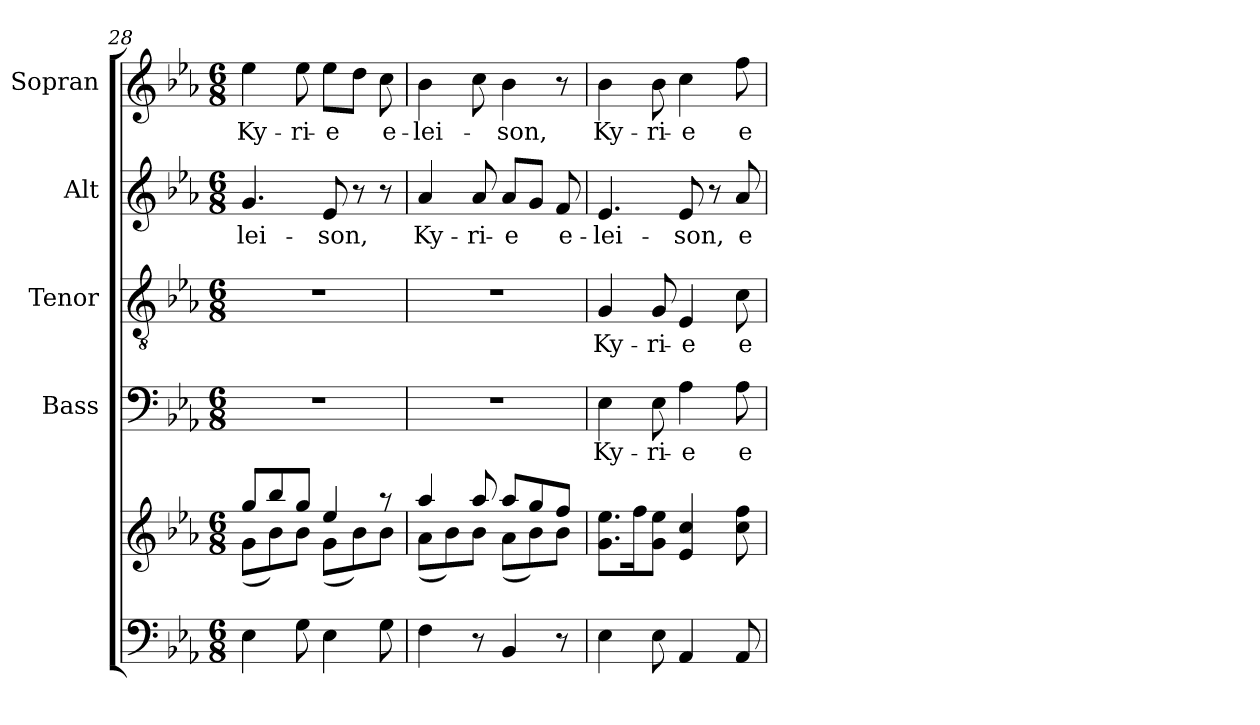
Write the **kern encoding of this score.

**kern	**kern	**kern	**text	**kern	**text	**kern	**text	**kern	**text
*part5	*part5	*part4	*part4	*part3	*part3	*part2	*part2	*part1	*part1
*staff6	*staff5	*staff4	*staff4	*staff3	*staff3	*staff2	*staff2	*staff1	*staff1
*	*	*I"Bass	*	*I"Tenor	*	*I"Alt	*	*I"Sopran	*
*	*	*I'B.	*	*I'T.	*	*I'A.	*	*I'S.	*
*clefF4	*clefG2	*clefF4	*	*clefGv2	*	*clefG2	*	*clefG2	*
*k[b-e-a-]	*k[b-e-a-]	*k[b-e-a-]	*	*k[b-e-a-]	*	*k[b-e-a-]	*	*k[b-e-a-]	*
*E-:	*E-:	*E-:	*	*E-:	*	*E-:	*	*E-:	*
*M6/8	*M6/8	*M6/8	*	*M6/8	*	*M6/8	*	*M6/8	*
=28	=28	=28	=28	=28	=28	=28	=28	=28	=28
*	*^	*	*	*	*	*	*	*	*
!	!	!	!	!	!	!	!	!LO:LY:b	!	!LO:LY:b
4E-\	8gg/L	(<8g\L	2.r	.	2.r	.	4.g/	-lei-	4ee-\	Ky-
.	8bb-/	8b-\)	.	.	.	.	.	.	.	.
!	!	!	!	!	!	!	!	!	!	!LO:LY:b
8G\	8gg/J	8b-\J	.	.	.	.	.	.	8ee-\	-ri-
!	!	!	!	!	!	!	!	!LO:LY:b	!	!LO:LY:b
4E-\	4ee-/	(<8g\L	.	.	.	.	8e-/	-son,	8ee-\L	-e
.	.	8b-\)	.	.	.	.	8r	.	8dd\J	.
!	!	!	!	!	!	!	!	!	!	!LO:LY:b
8G\	8rgg	8b-\J	.	.	.	.	8r	.	8cc\	e-
=29	=29	=29	=29	=29	=29	=29	=29	=29	=29	=29
!	!	!	!	!	!	!	!	!LO:LY:b	!	!LO:LY:b
4F\	4aa-/	(<8a-\L	2.r	.	2.r	.	4a-/	Ky-	4b-\	-lei-
.	.	8b-\)	.	.	.	.	.	.	.	.
!	!	!	!	!	!	!	!	!LO:LY:b	!	!
8r	8aa-/	8b-\J	.	.	.	.	8a-/	-ri-	8cc\	.
!	!	!	!	!	!	!	!	!LO:LY:b	!	!LO:LY:b
4BB-/	8aa-/L	(<8a-\L	.	.	.	.	8a-/L	-e	4b-\	-son,
.	8gg/	8b-\)	.	.	.	.	8g/J	.	.	.
!	!	!	!	!	!	!	!	!LO:LY:b	!	!
8r	8ff/J	8b-\J	.	.	.	.	8f/	e-	8r	.
=30	=30	=30	=30	=30	=30	=30	=30	=30	=30	=30
!	!	!	!	!LO:LY:b	!	!LO:LY:b	!	!LO:LY:b	!	!LO:LY:b
*	*v	*v	*	*	*	*	*	*	*	*
4E-\	8.g\ 8.ee-\L	4E-\	Ky-	4G/	Ky-	4.e-/	-lei-	4b-\	Ky-
.	16ff\k	.	.	.	.	.	.	.	.
!	!	!	!LO:LY:b	!	!LO:LY:b	!	!	!	!LO:LY:b
8E-\	8g\ 8ee-\J	8E-\	-ri-	8G/	-ri-	.	.	8b-\	-ri-
!	!	!	!LO:LY:b	!	!LO:LY:b	!	!LO:LY:b	!	!LO:LY:b
4AA-/	4e-/ 4cc/	4A-\	-e	4E-/	-e	8e-/	-son,	4cc\	-e
.	.	.	.	.	.	8r	.	.	.
!	!	!	!LO:LY:b	!	!LO:LY:b	!	!LO:LY:b	!	!LO:LY:b
8AA-/	8cc\ 8ff\	8A-\	e-	8c\	e-	8a-/	e-	8ff\	e-
=	=	=	=	=	=	=	=	=	=
*-	*-	*-	*-	*-	*-	*-	*-	*-	*-
